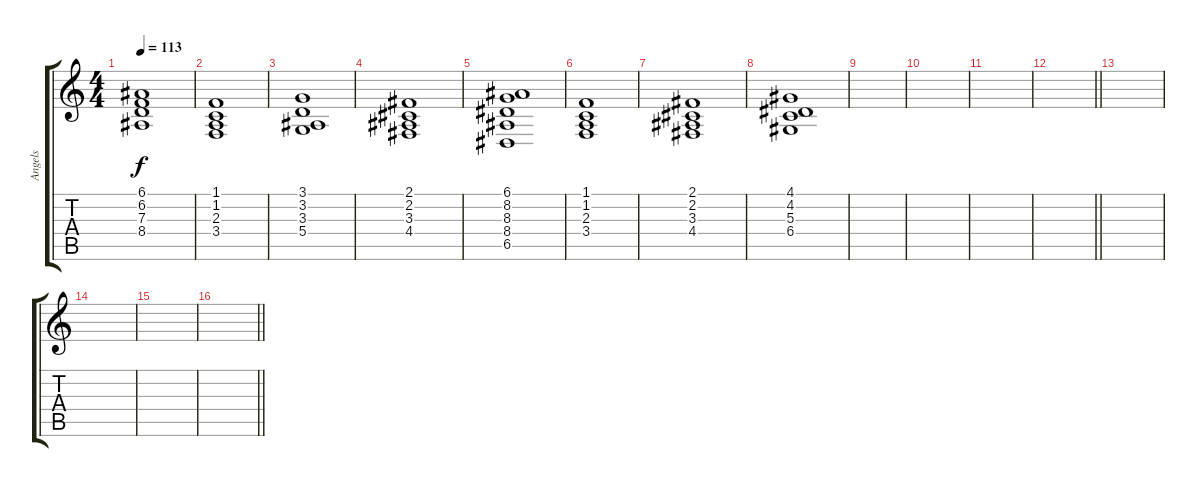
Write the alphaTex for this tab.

\track ("Angels" "Angels") {instrument choiraahs}
\staff {score tabs}
\tuning (E4 B3 G3 D3 A2 E2) {hide}
\ts (4 4)
\tempo 113
\clef g2
\ks c
(6.1 6.2 7.3 8.4).1{dy f} |
(1.1 1.2 2.3 3.4).1 |
(3.1 3.2 3.3 5.4).1 |
(2.1 2.2 3.3 4.4).1 |
(6.1 8.2 8.3 8.4 6.5).1 |
(1.1 1.2 2.3 3.4).1 |
(2.1 2.2 3.3 4.4).1 |
(4.1 4.2 5.3 6.4).1 |
|
|
|
\barLineRight lightlight
|
|
|
|
\barLineRight lightlight
